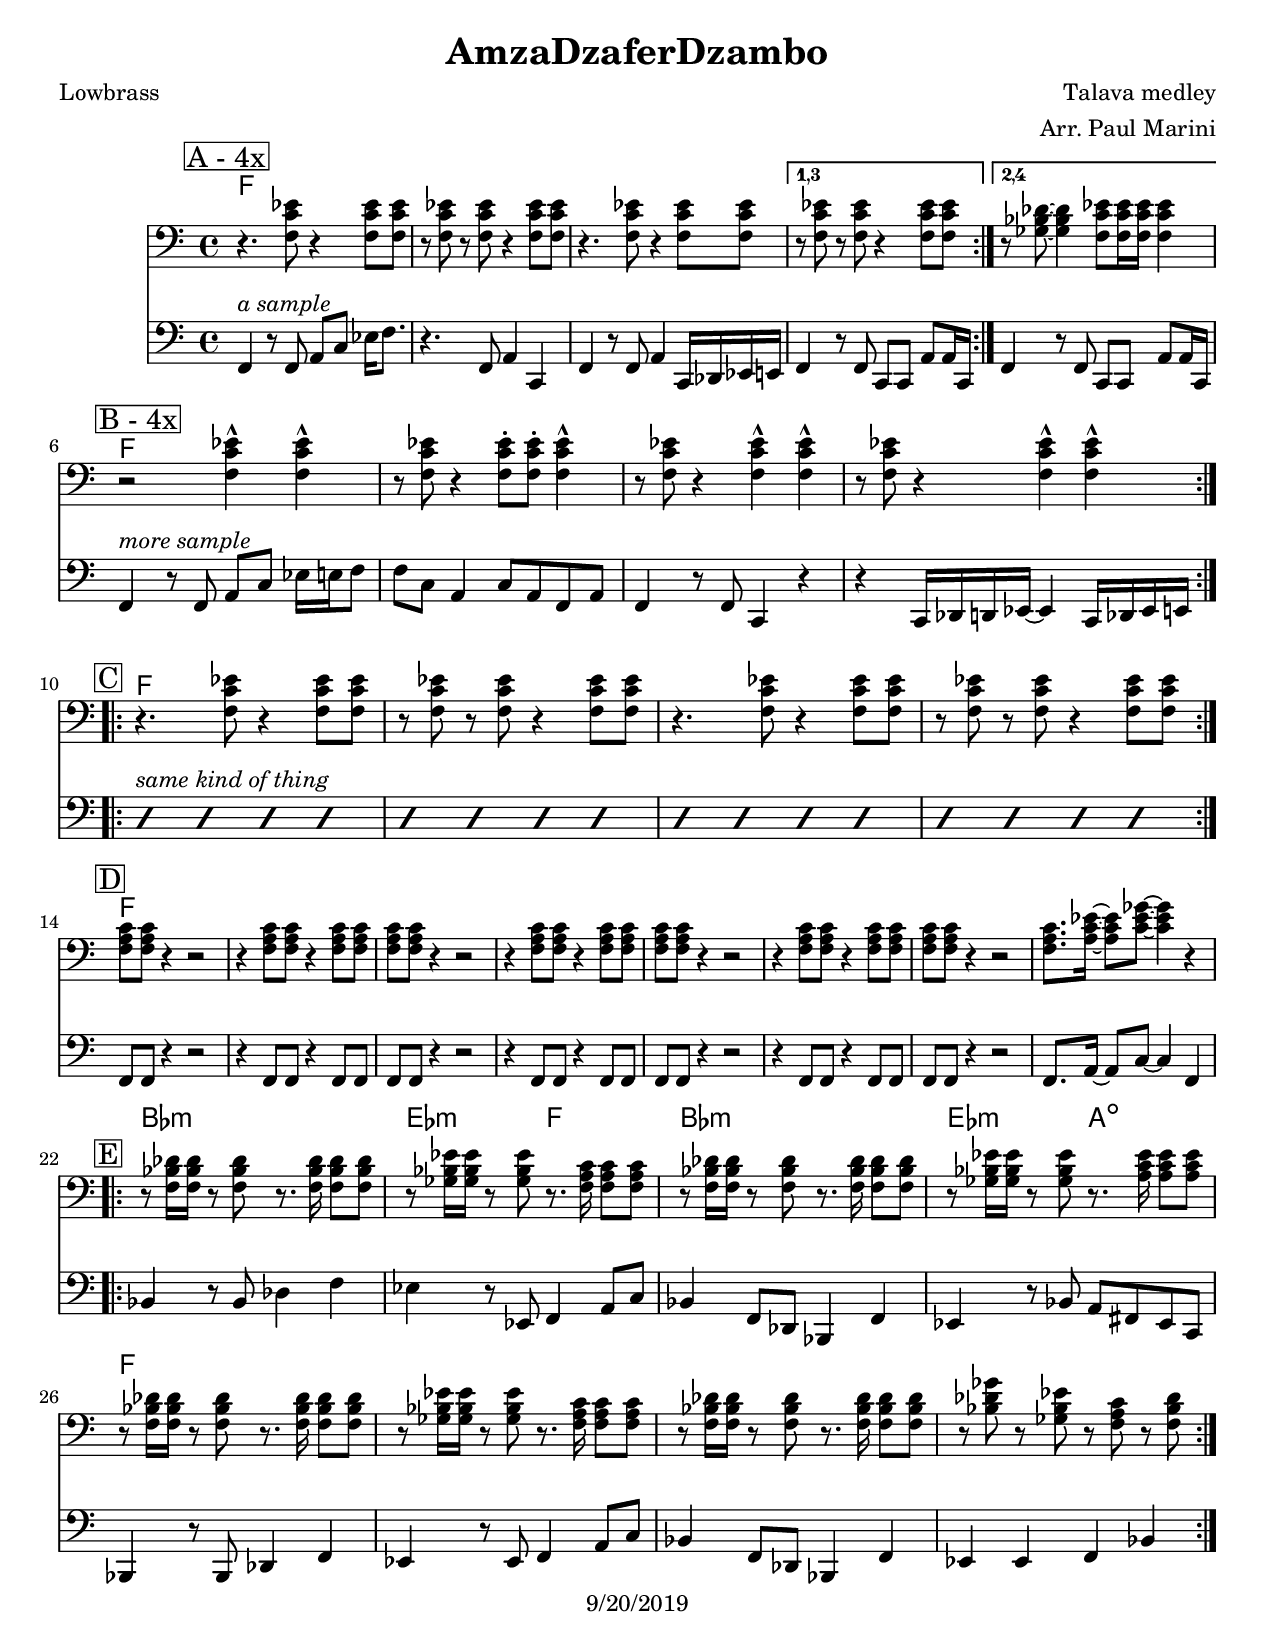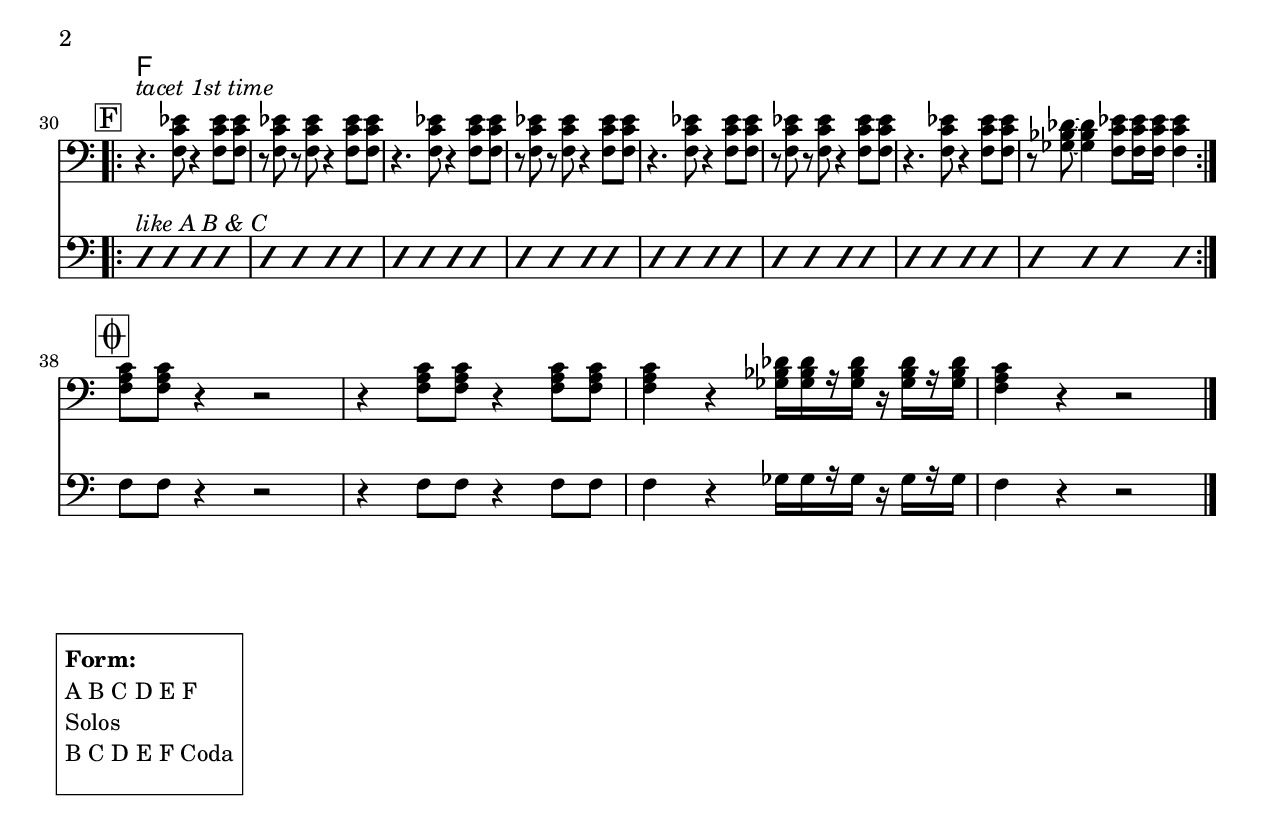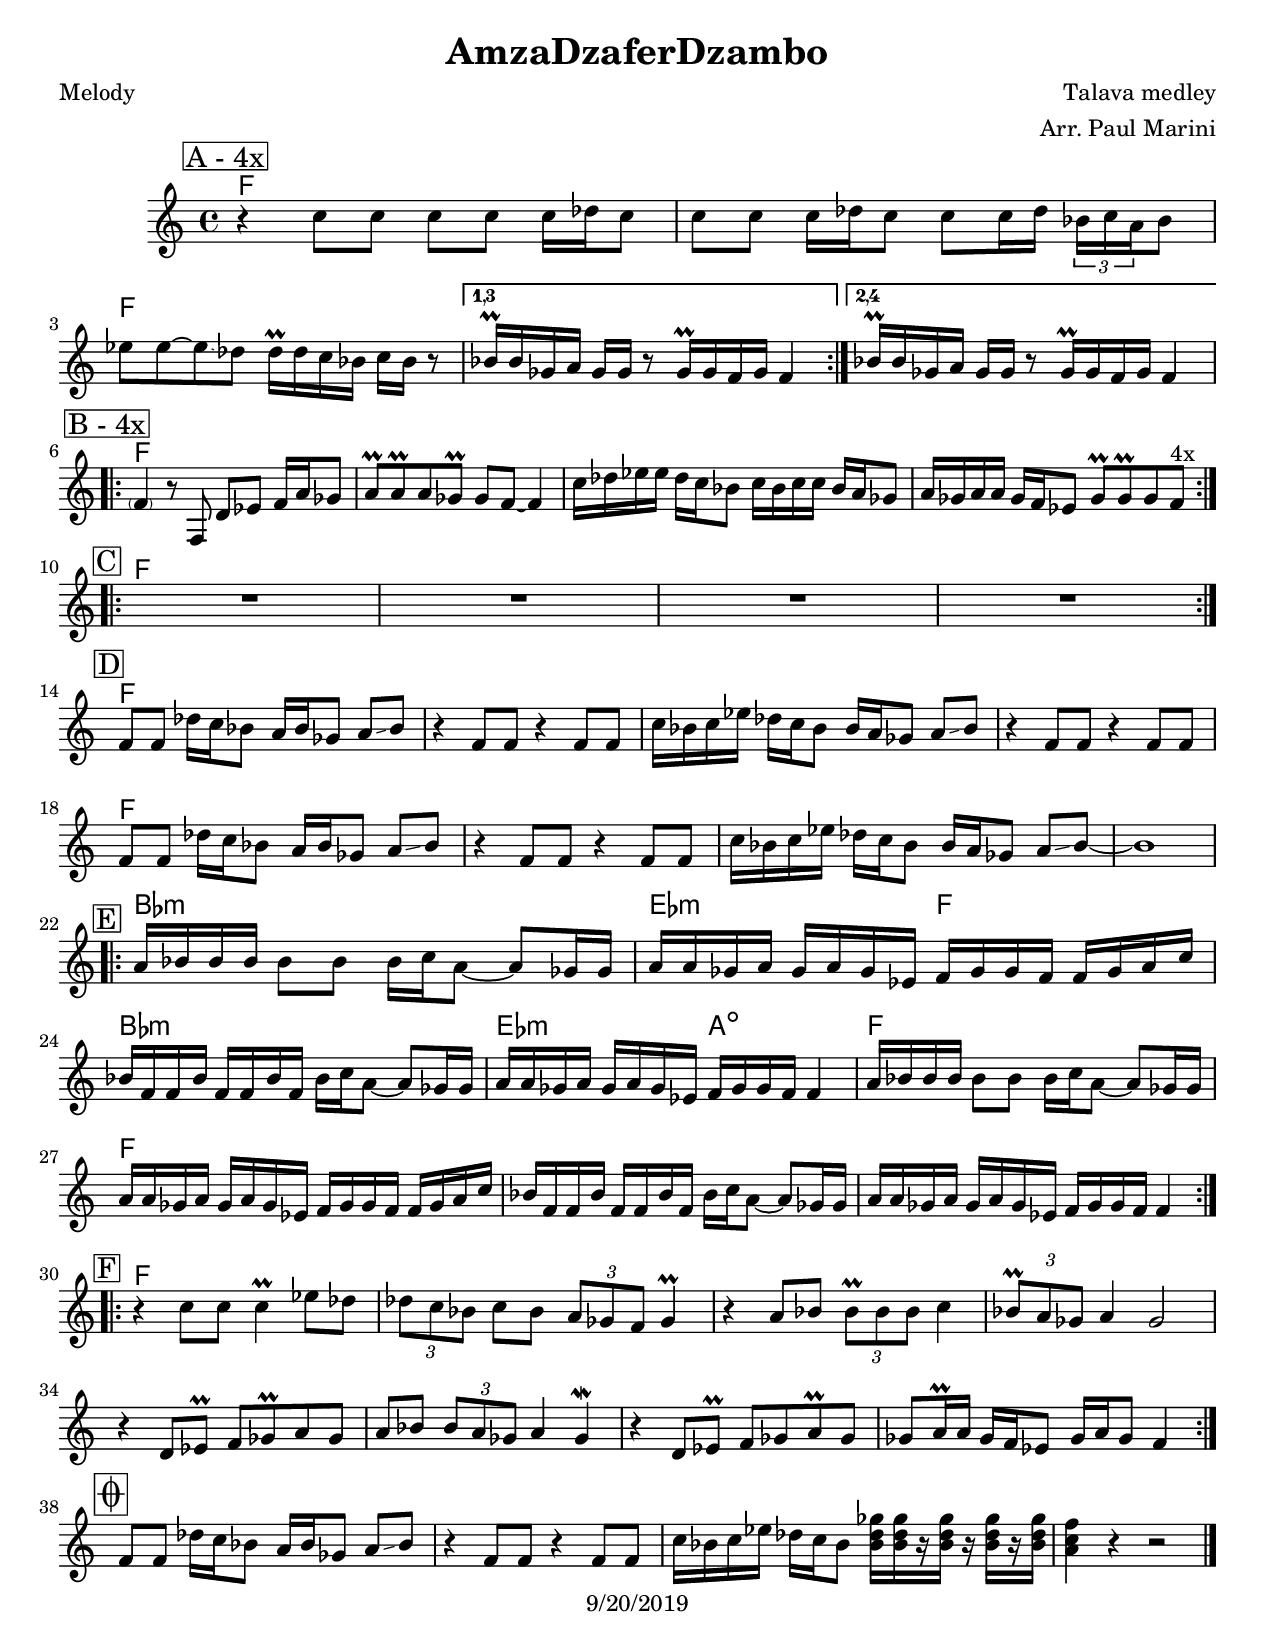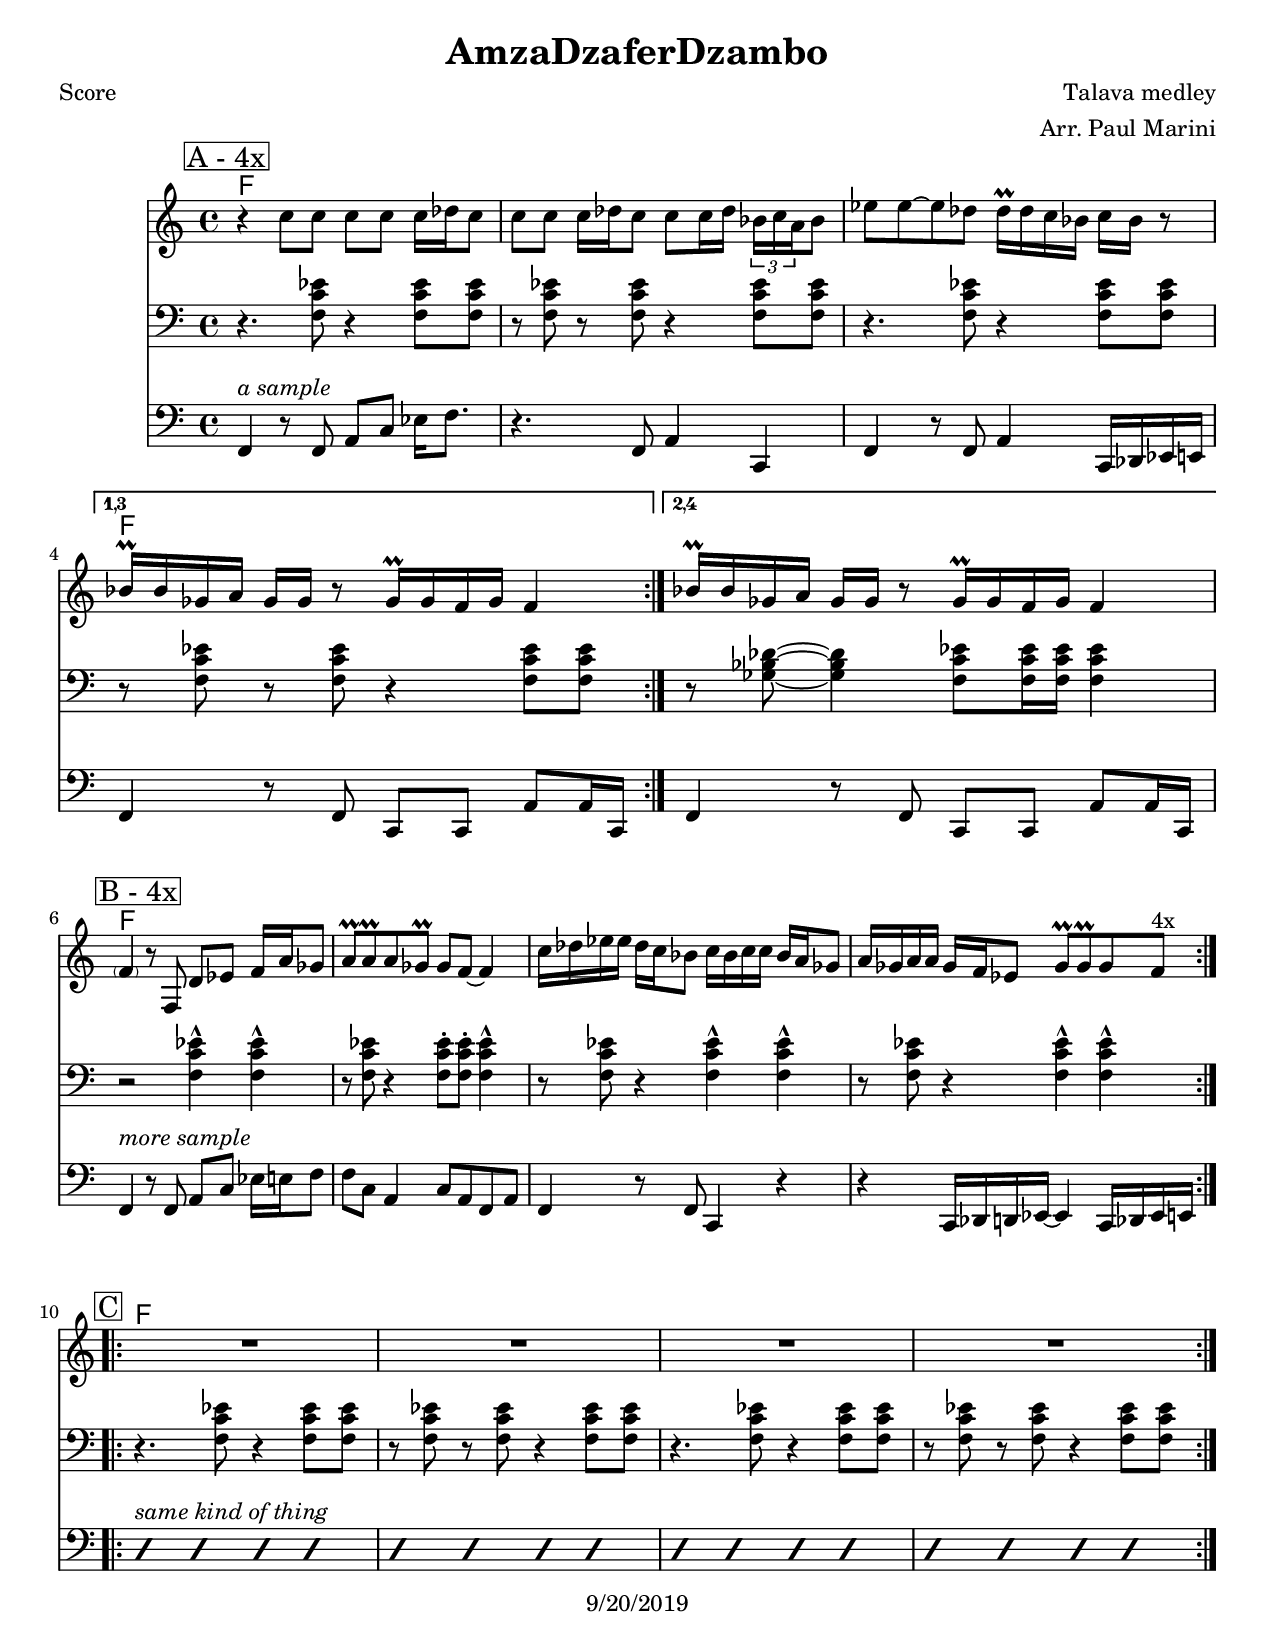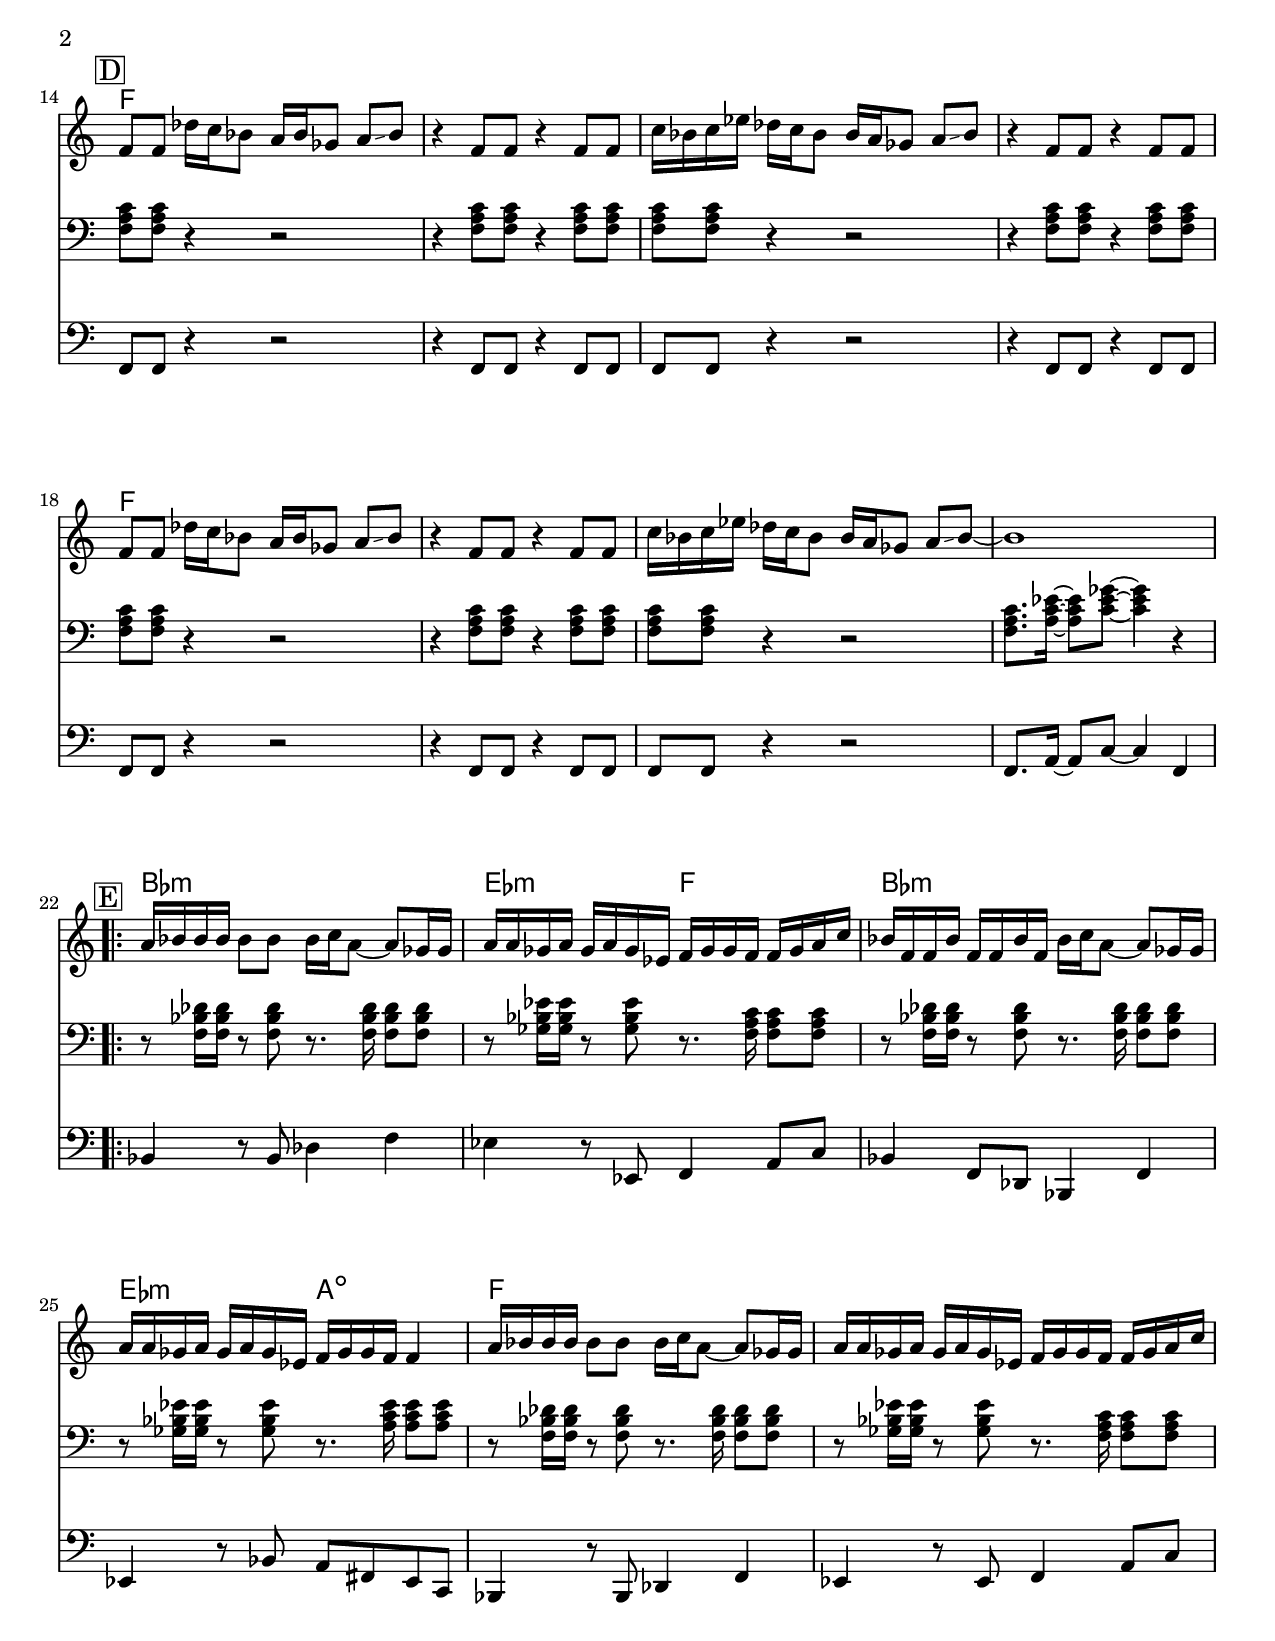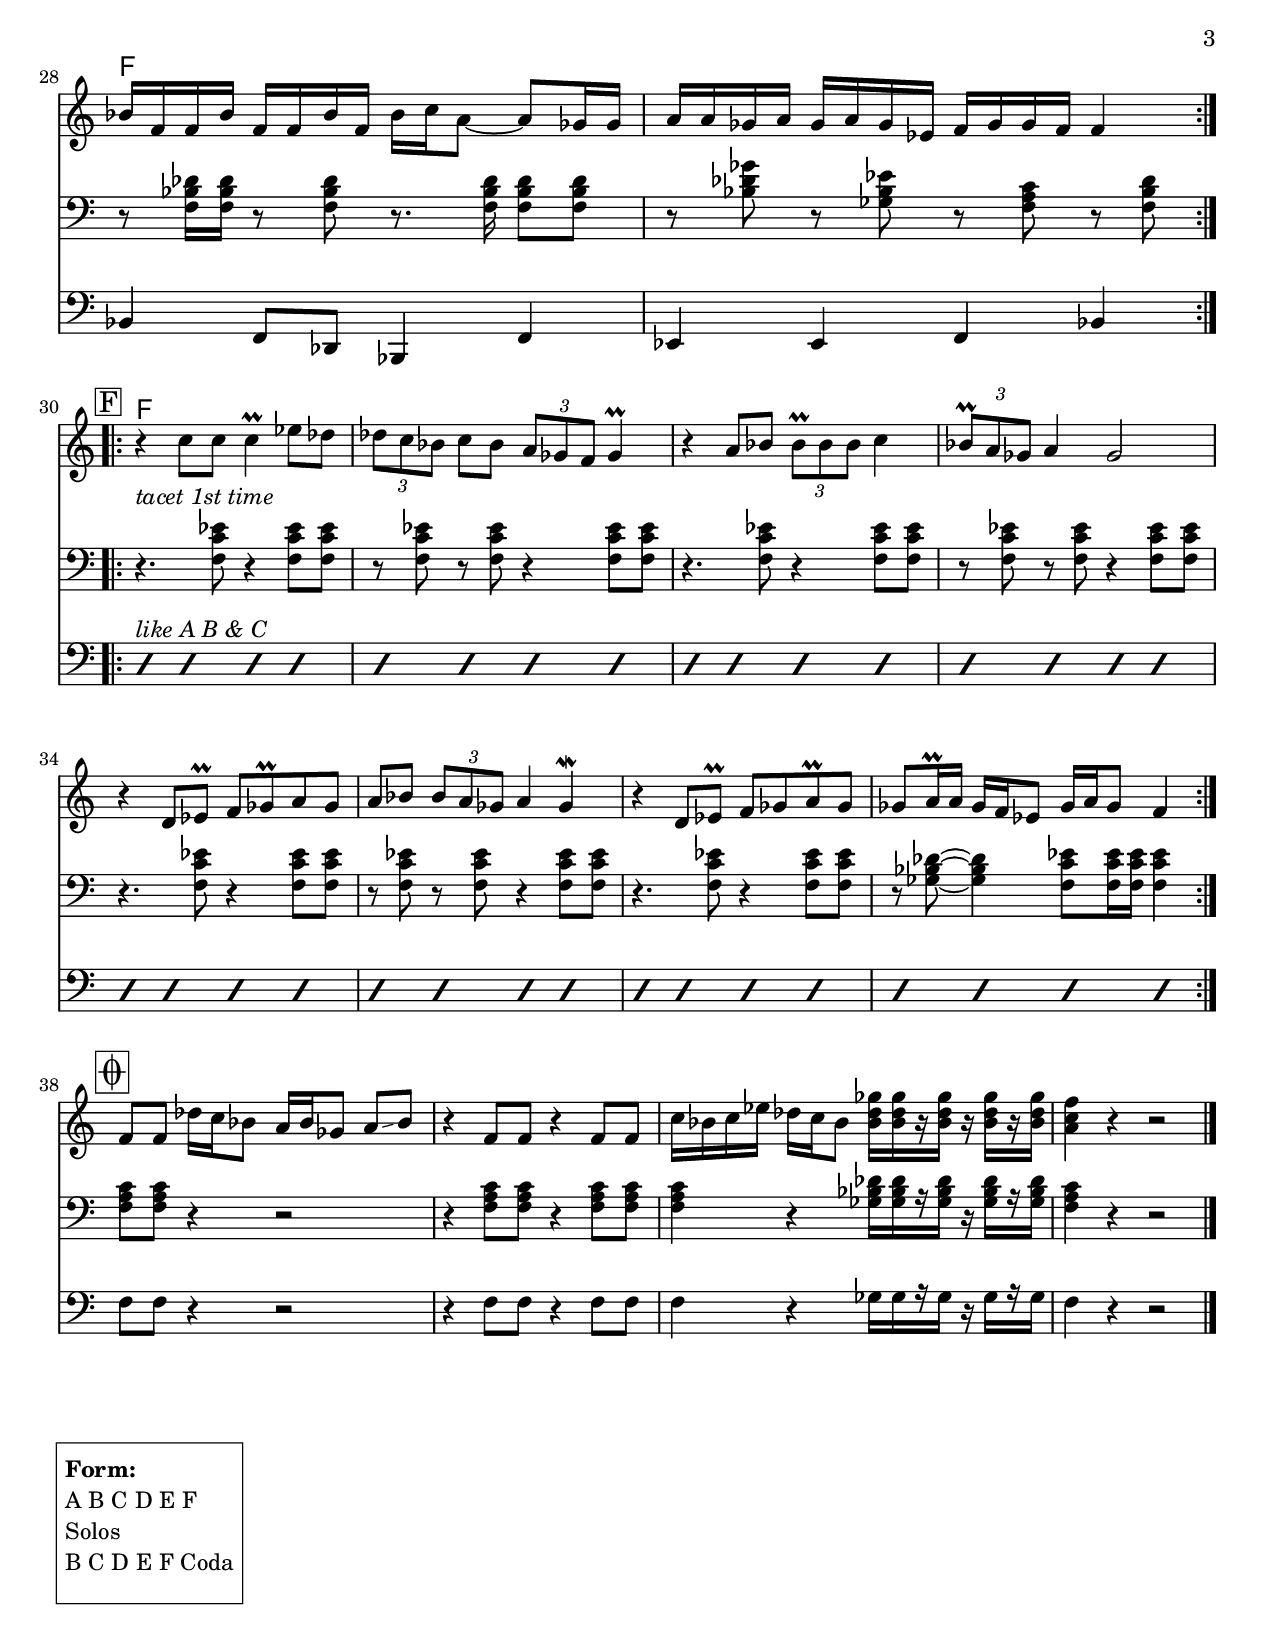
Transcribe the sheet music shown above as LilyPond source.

\version "2.18.2"

\header {
	title = "AmzaDzaferDzambo"
	composer = "Talava medley"
	arranger = "Arr. Paul Marini"
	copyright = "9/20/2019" %date of latest edits
}
\paper {
  #(set-paper-size "letter")
  }


slash = {
	\override NoteHead #'style = #'slash
	\override Stem #'transparent = ##t
}

noslash = {
	\revert NoteHead #'style
	\revert Stem #'transparent
}

the_form = %Form
	\markup { \box \column {
	\line { " " }
	\line { \bold " Form: " }
	\line { " A B C D E F " }
	\line { " Solos " }
	\line { " B C D E F Coda " }
	\line { " " }
	}}

test = { \relative c' { \tempo 4 = 80 \set Score.markFormatter = #format-mark-box-letters
	\repeat volta 2 {
	}
}
}

%{ ornament conventions, a/o 10/2017
%	\prall		regular up ornament, metric
%	\lineprall	quick, nonmetric up ornament	(was \mordent)
%	\mordent		regular down ornament, nonmetric	(was \upbow)
%	\prallprall	consecutive up ornaments, metric
% \trill		trill
%	\turn		turn of some sort
%}

%{ split part:
%	<<
%		{ c8 d e f g f e d | c1 | }
%	\\
%		{ c,2 d8 e f g | c4 g e c | }
%	>>
%}

%{ modified volta spanners:
%	\repeat volta 4 {
%		c4 c c c | d4 d d d | e4 e e e |
%	}
%	\set Score.repeatCommands = #'((volta "1,3"))                   % gives custom volta spanner
%	    { f4 f g g  | }
%	\set Score.repeatCommands = #'((volta #f) (volta "2,4") end-repeat) % ends the 1st spanner, gives custom volta spanner and a repeat back
%			{ f8 f f f g a b c | }
%	\set Score.repeatCommands = #'((volta #f))                      % ends 2nd spanner
%}

melody = { \relative c'' { \set Score.markFormatter = #format-mark-box-letters

	\mark \markup { \box "A - 4x" }
	\repeat volta 4 {
        r4 c8 c c c c16 des c8 | 
        c8 c c16 des c8 c c16 des \times 2/3 { bes16 c a } bes8 |
        ees8 ees~ ees \glissando des des16\prall des c bes c bes r8 |
    }
	\set Score.repeatCommands = #'((volta "1,3"))                   % gives custom volta spanner
        { bes16\prall bes ges a ges ges r8 ges16\prall ges f ges f4 | }
	\set Score.repeatCommands = #'((volta #f) (volta "2,4") end-repeat) % ends the 1st spanner, gives custom volta spanner and a repeat back
        { bes16\prall bes ges a ges ges r8 ges16\prall ges f ges f4 | }
	\set Score.repeatCommands = #'((volta #f))                      % ends 2nd spanner
    \break

	\mark \markup { \box "B - 4x" }
	\repeat volta 4 {
        \parenthesize f4 r8 f,8 d' ees f16 a ges8 |
        a\prall a\prall a ges\prall ges f~ f4 |
        c'16 des ees ees des c bes8 c16 bes c c bes a ges8 |
        a16 ges a a ges f ees8 ges\prall ges\prall ges f^\markup { "4x" } |
	}
    \break

	\mark \markup { \box "C" }
	\repeat volta 2 {
        R1 | R1 | R1 | R1 | 
    }
    \break

	\mark \markup { \box "D" }
    f8 f des'16 c bes8 a16 bes ges8 a \glissando bes |
    r4 f8 f r4 f8 f |
    c'16 bes c ees des c bes8 bes16 a ges8 a \glissando bes |
    r4 f8 f r4 f8 f |
    \break
    f8 f des'16 c bes8 a16 bes ges8 a \glissando bes |
    r4 f8 f r4 f8 f |
    c'16 bes c ees des c bes8 bes16 a ges8 a \glissando bes~ |
    bes1 |
    \break

	\mark \markup { \box "E" }
	\repeat volta 2 {
        a16 bes bes bes bes8 bes bes16 c a8~ a ges16 ges |
        a16 a ges a ges a ges ees f ges ges f f ges a c |
        bes f f bes f f bes f bes c a8~ a ges16 ges |
        a a ges a ges a ges ees f ges ges f f4 |

        a16 bes bes bes bes8 bes bes16 c a8~ a ges16 ges |
        a16 a ges a ges a ges ees f ges ges f f ges a c |
        bes f f bes f f bes f bes c a8~ a ges16 ges |
        a a ges a ges a ges ees f ges ges f f4 |
    } 
    \break

	\mark \markup { \box "F" }
	\repeat volta 2 {
        r4 c'8 c c4\prall ees8 des |
        \times 2/3 { des8 c bes } c8 bes \times 2/3 { a8 ges f } ges4\prall |
        r4 a8 bes \times 2/3 { bes\prall bes bes } c4 | 
        \times 2/3 { bes8\prall a ges } a4 ges2 |
        \break
        r4 d8 ees\prall f ges\prall a ges |
        a8 bes \times 2/3 { bes8 a ges } a4 ges\mordent |
        r4 d8 ees\prall f ges a\prall ges |
        ges8 a16\prall a ges f ees8 ges16 a ges8 f4 |
    }
    \break

	\mark \markup { \box \musicglyph #"scripts.coda" }
    f8 f des'16 c bes8 a16 bes ges8 a \glissando bes |
    r4 f8 f r4 f8 f |
    c'16 bes c ees des c bes8 <bes des ges>16[ <bes des ges> r <bes des ges>] r <bes des ges> [r <bes des ges>] |
    <a c f>4 r r2 | \bar "|."
    \break
}
}

midbrass = { \relative c { \set Score.markFormatter = #format-mark-box-letters

	\mark \markup { \box "A - 4x" }
	\repeat volta 4 {
        r4. <f c' ees>8 r4 <f c' ees>8 <f c' ees> | 
        r <f c' ees> r <f c' ees> r4 <f c' ees>8 <f c' ees> | 
        r4. <f c' ees>8 r4 <f c' ees>8 <f c' ees> | 
    }
	\set Score.repeatCommands = #'((volta "1,3"))                   % gives custom volta spanner
        { r <f c' ees> r <f c' ees> r4 <f c' ees>8 <f c' ees> | }
	\set Score.repeatCommands = #'((volta #f) (volta "2,4") end-repeat) % ends the 1st spanner, gives custom volta spanner and a repeat back
        { r8 <ges bes des>~ <ges bes des>4 <f c' ees>8 <f c' ees>16 <f c' ees> <f c' ees>4 | }
	\set Score.repeatCommands = #'((volta #f))                      % ends 2nd spanner
    \break

	\mark \markup { \box "B - 4x" }
	\repeat volta 4 {
        r2 <f c' ees>4-^ <f c' ees>-^ | r8 <f c' ees> r4 <f c' ees>8-. <f c' ees>-. <f c' ees>4-^ | 
        r8 <f c' ees> r4 <f c' ees>-^ <f c' ees>-^ | r8 <f c' ees> r4 <f c' ees>-^ <f c' ees>-^ | 
	}
    \break

	\mark \markup { \box "C" }
	\repeat volta 2 {
        r4. <f c' ees>8 r4 <f c' ees>8 <f c' ees> | 
        r <f c' ees> r <f c' ees> r4 <f c' ees>8 <f c' ees> | 
        r4. <f c' ees>8 r4 <f c' ees>8 <f c' ees> | 
        r <f c' ees> r <f c' ees> r4 <f c' ees>8 <f c' ees> | 
	}
    \break

	\mark \markup { \box "D" }
    <f a c>8 <f a c> r4 r2 | r4 <f a c>8 <f a c> r4 <f a c>8 <f a c> | 
    <f a c>8 <f a c> r4 r2 | r4 <f a c>8 <f a c> r4 <f a c>8 <f a c> | 
    <f a c>8 <f a c> r4 r2 | r4 <f a c>8 <f a c> r4 <f a c>8 <f a c> | 
    <f a c>8 <f a c> r4 r2 |  
    <f a c>8. <a c ees>16~ <a c ees>8 <c ees ges>~ <c ees ges>4 r |
    \break
    

	\mark \markup { \box "E" }
	\repeat volta 2 {
        r8 <f, bes des>16 <f bes des> r8 <f bes des> r8. <f bes des>16 <f bes des>8 <f bes des> |
        r8 <ges bes ees>16 <ges bes ees> r8 <ges bes ees> r8. <f a c>16 <f a c>8 <f a c> |
        r8 <f bes des>16 <f bes des> r8 <f bes des> r8. <f bes des>16 <f bes des>8 <f bes des> |
        r8 <ges bes ees>16 <ges bes ees> r8 <ges bes ees> r8. <a c ees>16 <a c ees>8 <a c ees> |

        r8 <f bes des>16 <f bes des> r8 <f bes des> r8. <f bes des>16 <f bes des>8 <f bes des> |
        r8 <ges bes ees>16 <ges bes ees> r8 <ges bes ees> r8. <f a c>16 <f a c>8 <f a c> |
        r8 <f bes des>16 <f bes des> r8 <f bes des> r8. <f bes des>16 <f bes des>8 <f bes des> |
        r8 <bes des ges> r <ges bes ees> r <f a c> r <f bes des> |
	}
    \break

	\mark \markup { \box "F" }
	\repeat volta 2 {
        r4.^\markup {\italic "tacet 1st time"} <f c' ees>8 r4 <f c' ees>8 <f c' ees> | 
        r <f c' ees> r <f c' ees> r4 <f c' ees>8 <f c' ees> | 
        r4. <f c' ees>8 r4 <f c' ees>8 <f c' ees> | 
        r <f c' ees> r <f c' ees> r4 <f c' ees>8 <f c' ees> | 

        r4. <f c' ees>8 r4 <f c' ees>8 <f c' ees> | 
        r <f c' ees> r <f c' ees> r4 <f c' ees>8 <f c' ees> | 
        r4. <f c' ees>8 r4 <f c' ees>8 <f c' ees> | 
        r8 <ges bes des>~ <ges bes des>4 <f c' ees>8 <f c' ees>16 <f c' ees> <f c' ees>4 |
	}
    \break

	\mark \markup { \box \musicglyph #"scripts.coda" }
    <f a c>8 <f a c> r4 r2 | r4 <f a c>8 <f a c> r4 <f a c>8 <f a c> | 
    <f a c>4 r4 <ges bes des>16 [<ges bes des> r <ges bes des> ]r <ges bes des> [r <ges bes des>] |
    <f a c>4 r r2 | \bar "|."
    \break
}
}

bass = { \relative c { \set Score.markFormatter = #format-mark-box-letters

	\mark \markup { \box "A - 4x" }
	\repeat volta 4 {
        f,4^\markup {\italic "a sample"} r8 f a c ees16 f8. | r4. f,8 a4 c, |
        f4 r8 f a4 c,16 des ees e | 
   }     
	\set Score.repeatCommands = #'((volta "1,3"))                   % gives custom volta spanner
        { f4 r8 f c c a' a16 c, | }
	\set Score.repeatCommands = #'((volta #f) (volta "2,4") end-repeat) % ends the 1st spanner, gives custom volta spanner and a repeat back
        { f4 r8 f c c a' a16 c, | }
	\set Score.repeatCommands = #'((volta #f))                      % ends 2nd spanner
	
    \break

	\mark \markup { \box "B - 4x" }
	\repeat volta 4 {
        f4^\markup {\italic "more sample"} r8 f a c ees16 e f8 | f c a4 c8 a f a |
        f4 r8 f c4 r | r c16 des d ees~ ees4 c16 des ees e |
	}
    \break

	\mark \markup { \box "C" }
	\repeat volta 2 {
        \slash 
        d'4^\markup {\italic "same kind of thing"}  d d d | d4 d d d | d4 d d d | d4 d d d |
        \noslash
	}
    \break

	\mark \markup { \box "D" }
    f,8 f r4 r2 | r4 f8 f r4 f8 f |
    f8 f r4 r2 | r4 f8 f r4 f8 f |
    f8 f r4 r2 | r4 f8 f r4 f8 f |
    f8 f r4 r2 | f8. a16~ a8 c~ c4 f, |
    \break

	\mark \markup { \box "E" }
	\repeat volta 2 {
        bes4 r8 bes des4 f | ees r8 ees, f4 a8 c |
        bes4 f8 des bes4 f' | ees4 r8 bes' a fis ees c |
        bes4 r8 bes des4 f | ees r8 ees f4 a8 c |
        bes4 f8 des bes4 f' | ees4 ees f4 bes |
	}
    \break

	\mark \markup { \box "F" }
	\repeat volta 2 {
        \slash
        d4^\markup {\italic "like A B & C"} d d d | d4 d d d | d4 d d d | d4 d d d |
        d4 d d d | d4 d d d | d4 d d d | d4 d d d |
        \noslash
	}
    \break

	\mark \markup { \box \musicglyph #"scripts.coda" }
    f8 f r4 r2 | r4 f8 f r4 f8 f | 
    f4 r4 ges16[ ges r ges] r ges[ r ges ]|
    f4 r r2 | \bar "|."
    \break
}
}


changes = { \chordmode {

% A
f1 | f | f | f | f |

% B
f1 | f | f | f |

% C
f1 | f | f | f |

% D
f1 | f | f | f |
f1 | f | f | f |

% E
bes1:min | ees2:min f |
bes1:min | ees2:min a:dim |

% F
f1 | f | f | f |
f1 | f | f | f |

}
}


\book {
	\bookOutputSuffix "score"
    \header { poet = "Score" }
	\score {
	  <<
	    \new ChordNames {
		\set chordChanges = ##t
		\changes
	    }
	    \new Staff { \clef treble
		\melody
	    }
	    \new Staff { \clef bass
		\midbrass
	    }
	    \new Staff { \clef bass
		\bass
	    }
	  >>
	}
	\the_form
}

\book {
	\bookOutputSuffix "melody"
    \header { poet = "Melody" }
	\score {
	  <<
	    \new ChordNames {
		\set chordChanges = ##t
		\changes
	    }
	    \new Staff { \clef treble
		\melody
	    }
	  >>
	}
	\the_form
}

\book {
	\bookOutputSuffix "lowbrass"
    \header { poet = "Lowbrass" }
	\score {
	  <<
	    \new ChordNames {
		\set chordChanges = ##t
		\changes
	    }
	    \new Staff { \clef bass
		\midbrass
	    }
	    \new Staff { \clef bass
		\bass
	    }
	  >>
	}
	\the_form
}
%{
\book {
	\score {
	  <<
		\new Staff {
		  \set Staff.midiInstrument = #"trumpet" \unfoldRepeats
			\melody
		}
		\new Staff {
		  \set Staff.midiInstrument = #"trumpet" \unfoldRepeats
			\midbrass
		}
	  >>
		\midi { }
	}
}
\book {
	\score {
	  <<
		\new Staff {
		  \set Staff.midiInstrument = #"trumpet" \unfoldRepeats
			\test
		}
	  >>
		\midi { }
	}
}
%}
